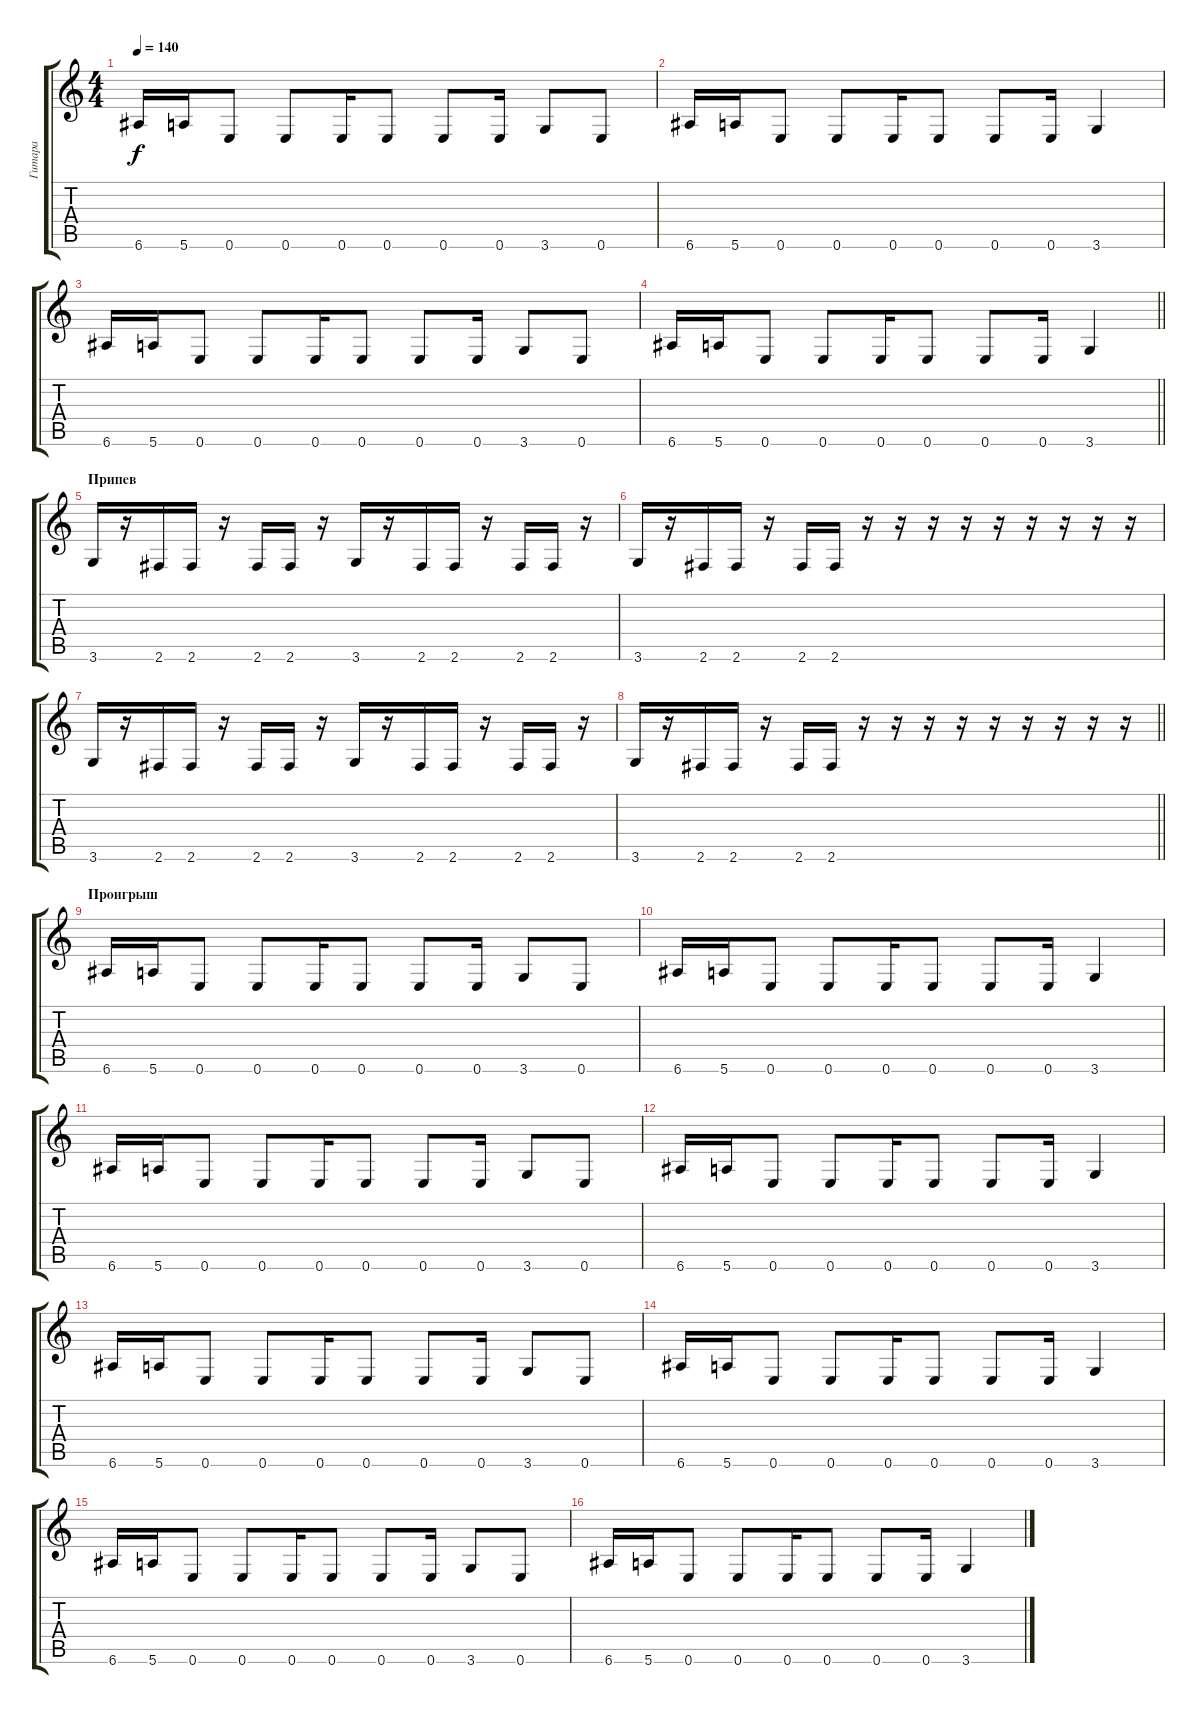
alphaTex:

\track ("Гитара" "Гитара") {instrument distortionguitar}
\staff {score tabs}
\tuning (E4 B3 G3 D3 A2 E2) {hide}
\ts (4 4)
\tempo 140
\clef g2
\ks c
6.6.16{dy f} 5.6.16 0.6.8 0.6.8 0.6.16 0.6.8 0.6.8 0.6.16 3.6.8 0.6.8 |
6.6.16 5.6.16 0.6.8 0.6.8 0.6.16 0.6.8 0.6.8 0.6.16 3.6.4 |
6.6.16 5.6.16 0.6.8 0.6.8 0.6.16 0.6.8 0.6.8 0.6.16 3.6.8 0.6.8 |
\barLineRight lightlight
6.6.16 5.6.16 0.6.8 0.6.8 0.6.16 0.6.8 0.6.8 0.6.16 3.6.4 |
\section ("" "Припев")
3.6.16 r.16 2.6.16 2.6.16 r.16 2.6.16 2.6.16 r.16 3.6.16 r.16 2.6.16 2.6.16 r.16 2.6.16 2.6.16 r.16 |
3.6.16 r.16 2.6.16 2.6.16 r.16 2.6.16 2.6.16 r.16 r.16 r.16 r.16 r.16 r.16 r.16 r.16 r.16 |
3.6.16 r.16 2.6.16 2.6.16 r.16 2.6.16 2.6.16 r.16 3.6.16 r.16 2.6.16 2.6.16 r.16 2.6.16 2.6.16 r.16 |
\barLineRight lightlight
3.6.16 r.16 2.6.16 2.6.16 r.16 2.6.16 2.6.16 r.16 r.16 r.16 r.16 r.16 r.16 r.16 r.16 r.16 |
\section ("" "Проигрыш")
6.6.16 5.6.16 0.6.8 0.6.8 0.6.16 0.6.8 0.6.8 0.6.16 3.6.8 0.6.8 |
6.6.16 5.6.16 0.6.8 0.6.8 0.6.16 0.6.8 0.6.8 0.6.16 3.6.4 |
6.6.16 5.6.16 0.6.8 0.6.8 0.6.16 0.6.8 0.6.8 0.6.16 3.6.8 0.6.8 |
6.6.16 5.6.16 0.6.8 0.6.8 0.6.16 0.6.8 0.6.8 0.6.16 3.6.4 |
6.6.16 5.6.16 0.6.8 0.6.8 0.6.16 0.6.8 0.6.8 0.6.16 3.6.8 0.6.8 |
6.6.16 5.6.16 0.6.8 0.6.8 0.6.16 0.6.8 0.6.8 0.6.16 3.6.4 |
6.6.16 5.6.16 0.6.8 0.6.8 0.6.16 0.6.8 0.6.8 0.6.16 3.6.8 0.6.8 |
6.6.16 5.6.16 0.6.8 0.6.8 0.6.16 0.6.8 0.6.8 0.6.16 3.6.4
